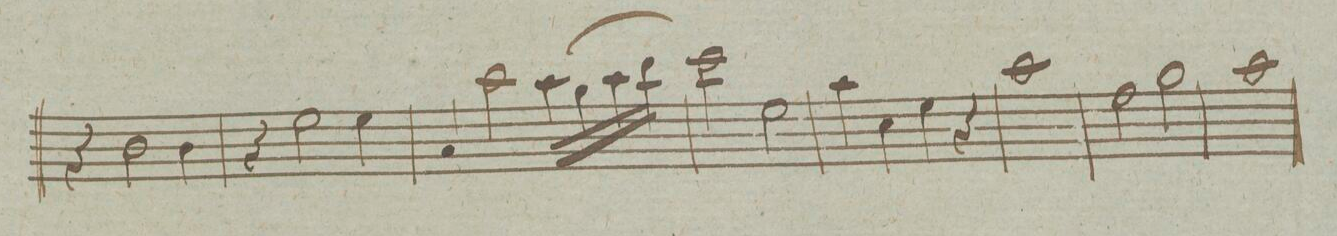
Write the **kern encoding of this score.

**kern	**dynam
*I"Fagotto Secondo	*
*clefF4	*
*k[]	*
*met(c)	*
*M4/4	*
4r	.
2D\	.
4D\	.
=39	=39
4r	.
2G\	.
4G\	.
=40	=40
4C/	.
2c\	.
(16c\LL	.
16B\	.
16c\	.
16d\JJ	.
=41	=41
2e\)	.
2G\	.
=42	=42
4c\	.
4E\	.
4G\	.
4r	.
=43	=43
1c\	.
=44	=44
2A\	.
2B\	.
=45	=45
1c\	.
=46	=46
*-	*-
